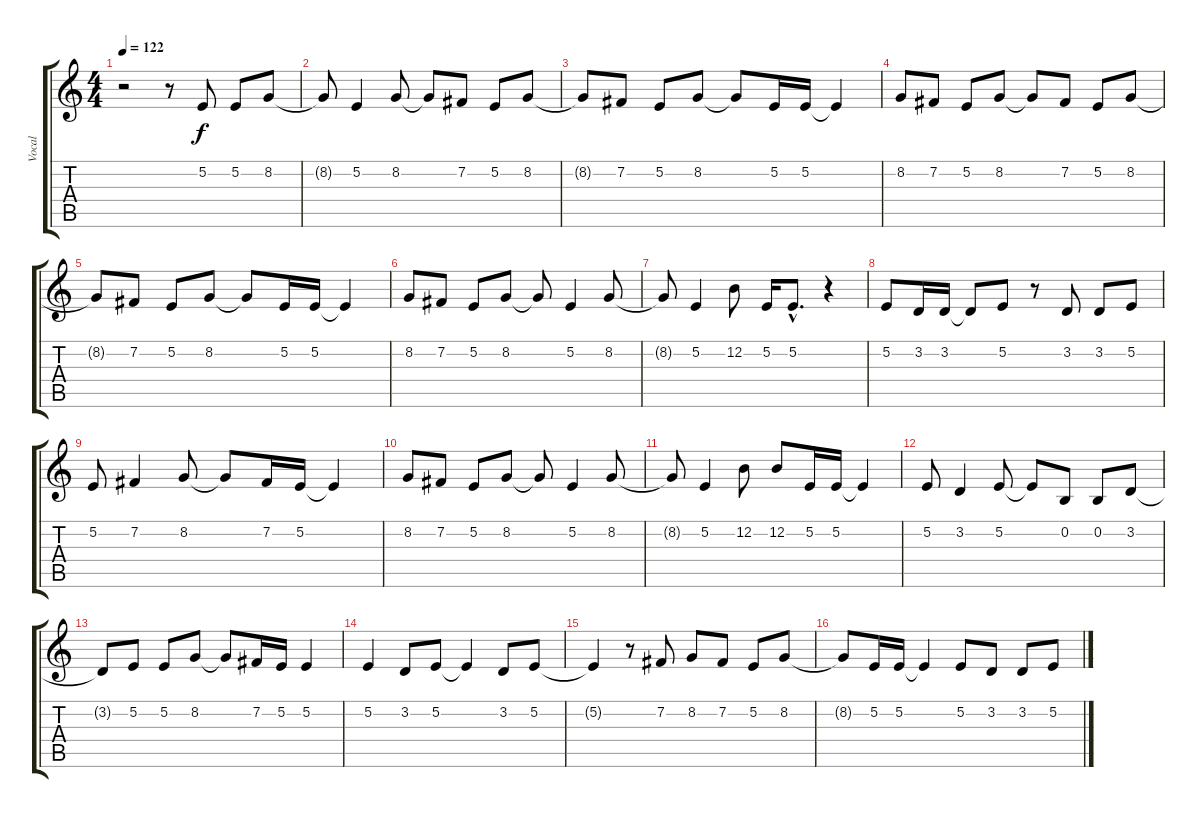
\track ("Vocal" "Vocal") {instrument lead6voice}
\staff {score tabs}
\tuning (E4 B3 G3 D3 A2 E2) {hide}
\ts (4 4)
\tempo 122
\clef g2
\ks c
r.2{dy f} r.8 5.2.8 5.2.8 8.2.8 |
8.2{t}.8 5.2.4 8.2.8 8.2{t}.8 7.2.8 5.2.8 8.2.8 |
8.2{t}.8 7.2.8 5.2.8 8.2.8 8.2{t}.8 5.2.16 5.2.16 5.2{t}.4 |
8.2.8 7.2.8 5.2.8 8.2.8 8.2{t}.8 7.2.8 5.2.8 8.2.8 |
8.2{t}.8 7.2.8 5.2.8 8.2.8 8.2{t}.8 5.2.16 5.2.16 5.2{t}.4 |
8.2.8 7.2.8 5.2.8 8.2.8 8.2{t}.8 5.2.4 8.2.8 |
8.2{t}.8 5.2.4 12.2.8 5.2.16 5.2{hac}.8{d} r.4 |
5.2.8 3.2.16 3.2.16 3.2{t}.8 5.2.8 r.8 3.2.8 3.2.8 5.2.8 |
5.2.8 7.2.4 8.2.8 8.2{t}.8 7.2.16 5.2.16 5.2{t}.4 |
8.2.8 7.2.8 5.2.8 8.2.8 8.2{t}.8 5.2.4 8.2.8 |
8.2{t}.8 5.2.4 12.2.8 12.2.8 5.2.16 5.2.16 5.2{t}.4 |
5.2.8 3.2.4 5.2.8 5.2{t}.8 0.2.8 0.2.8 3.2.8 |
3.2{t}.8 5.2.8 5.2.8 8.2.8 8.2{t}.8 7.2.16 5.2.16 5.2.4 |
5.2.4 3.2.8 5.2.8 5.2{t}.4 3.2.8 5.2.8 |
5.2{t}.4 r.8 7.2.8 8.2.8 7.2.8 5.2.8 8.2.8 |
8.2{t}.8 5.2.16 5.2.16 5.2{t}.4 5.2.8 3.2.8 3.2.8 5.2.8
